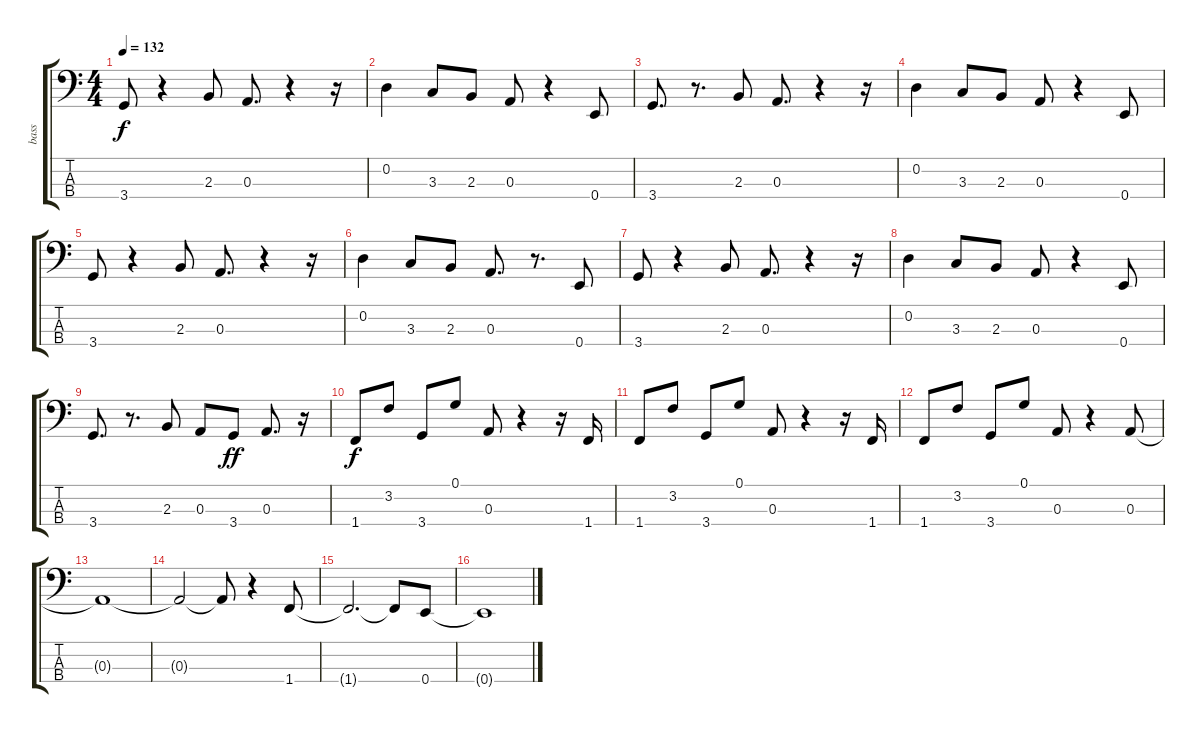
\track ("bass" "bass") {instrument electricbassfinger}
\staff {score tabs}
\tuning (G2 D2 A1 E1) {hide}
\ts (4 4)
\tempo 132
\clef f4
\ks c
3.4.8{dy f} r.4 2.3.8 0.3.8{d} r.4 r.16 |
0.2.4 3.3.8 2.3.8 0.3.8 r.4 0.4.8 |
3.4.8{d} r.8{d} 2.3.8 0.3.8{d} r.4 r.16 |
0.2.4 3.3.8 2.3.8 0.3.8 r.4 0.4.8 |
3.4.8 r.4 2.3.8 0.3.8{d} r.4 r.16 |
0.2.4 3.3.8 2.3.8 0.3.8{d} r.8{d} 0.4.8 |
3.4.8 r.4 2.3.8 0.3.8{d} r.4 r.16 |
0.2.4 3.3.8 2.3.8 0.3.8 r.4 0.4.8 |
3.4.8{d} r.8{d} 2.3.8 0.3.8 3.4.8{dy ff} 0.3.8{d} r.16 |
1.4.8{dy f} 3.2.8 3.4.8 0.1.8 0.3.8 r.4 r.16 1.4.16 |
1.4.8 3.2.8 3.4.8 0.1.8 0.3.8 r.4 r.16 1.4.16 |
1.4.8 3.2.8 3.4.8 0.1.8 0.3.8 r.4 0.3.8 |
0.3{t}.1 |
0.3{t}.2 0.3{t}.8 r.4 1.4.8 |
1.4{t}.2{d} 1.4{t}.8 0.4.8 |
0.4{t}.1
